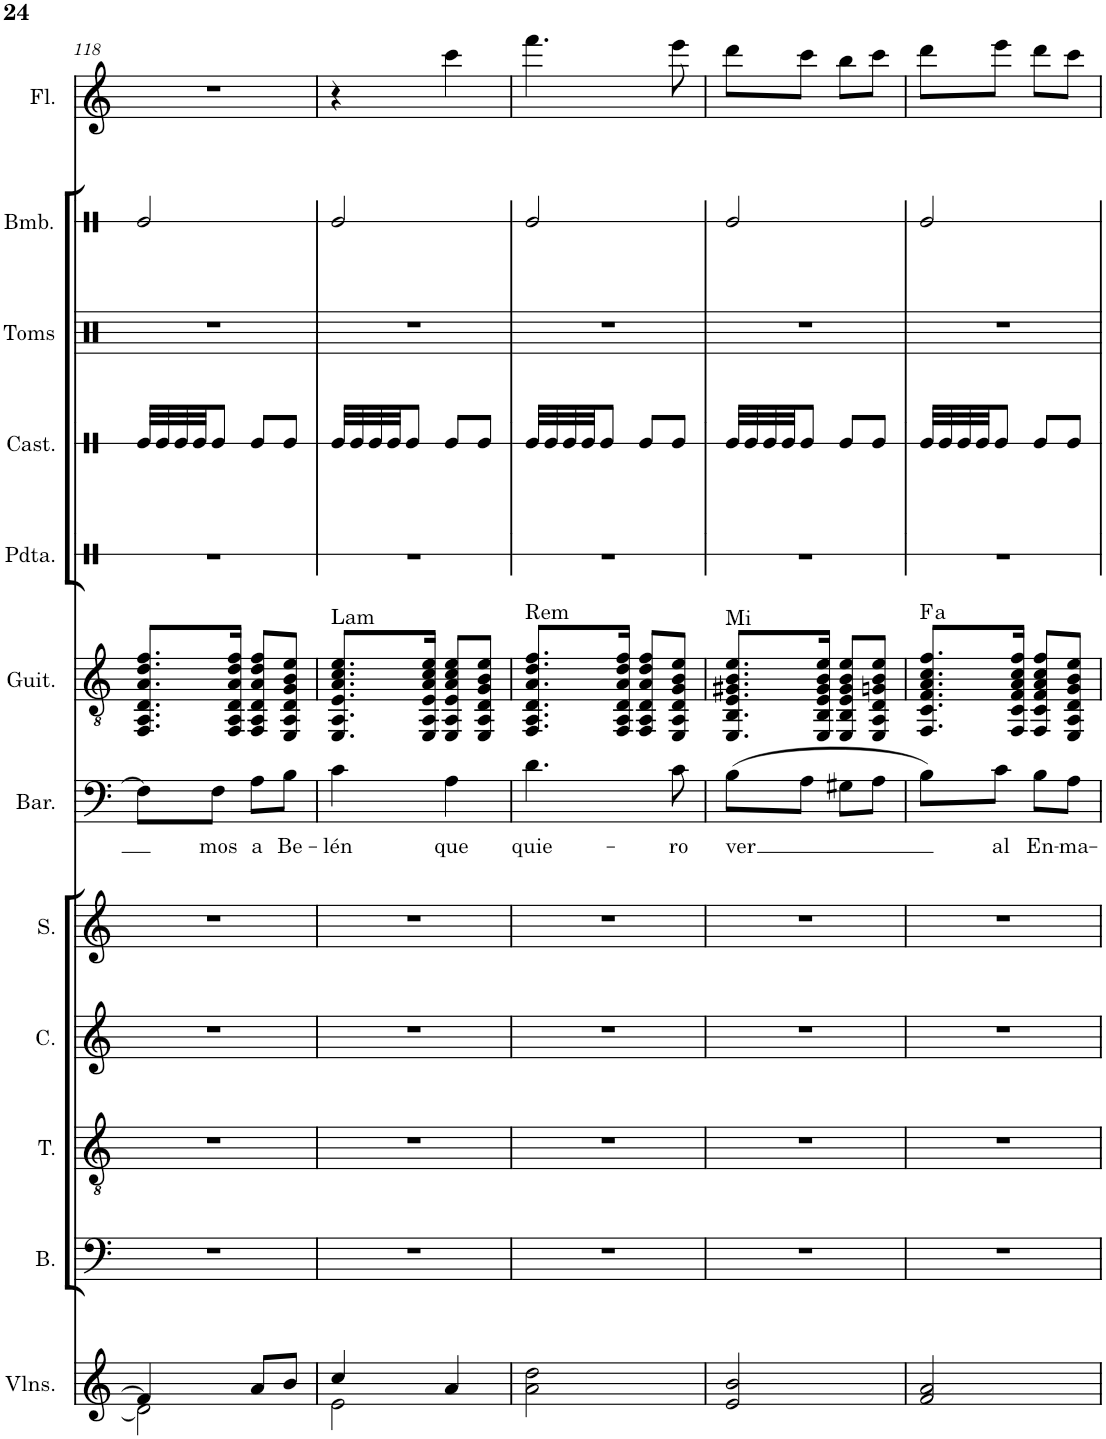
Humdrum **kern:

**kern	**kern	**kern	**kern	**kern	**kern	**text	**kern	**harte	**kern	**kern	**kern	**kern	**kern
*part12	*part11	*part10	*part9	*part8	*part7	*part7	*part6	*part6	*part5	*part4	*part3	*part2	*part1
*staff12	*staff11	*staff10	*staff9	*staff8	*staff7	*staff7	*staff6	*	*staff5	*staff4	*staff3	*staff2	*staff1
*I"Violines	*I"Bajo	*I"Tenor	*I"Contralto	*I"Soprano	*I"Barítono	*	*I"Guitarra	*	*I"Pandereta	*I"Castañuelas	*I"Toms	*I"Bombo	*I"Flauta
*I'Vlns.	*I'B.	*I'T.	*I'C.	*I'S.	*I'Bar.	*	*I'Guit.	*	*I'Pdta.	*I'Cast.	*I'Toms	*I'Bmb.	*I'Fl.
!!LO:PB:g=z
*clefG2	*clefF4	*clefGv2	*clefG2	*clefG2	*clefF4	*	*clefGv2	*	*clefX	*clefX	*clefX	*clefX	*clefG2
*k[]	*k[]	*k[]	*k[]	*k[]	*k[]	*	*k[]	*	*k[]	*k[]	*k[]	*k[]	*k[]
*M2/4	*M2/4	*M2/4	*M2/4	*M2/4	*M2/4	*	*M2/4	*	*M2/4	*M2/4	*M2/4	*M2/4	*M2/4
=118	=118	=118	=118	=118	=118	=118	=118	=118	=118	=118	=118	=118	=118
*^	*	*	*	*	*	*	*	*	*	*	*	*	*
4f/]	2d\]	2r	2r	2r	2r	8F\L]	.	8.FF/ 8.AA/ 8.D/ 8.A/ 8.d/ 8.f/L	.	2r	32Re/LLL	2r	2Re/	2r
.	.	.	.	.	.	.	.	.	.	.	32Re/	.	.	.
.	.	.	.	.	.	.	.	.	.	.	32Re/	.	.	.
.	.	.	.	.	.	.	.	.	.	.	32Re/JJ	.	.	.
!	!	!	!	!	!	!	!LO:LY:b	!	!	!	!	!	!	!
.	.	.	.	.	.	8F\J	mos	.	.	.	8Re/J	.	.	.
.	.	.	.	.	.	.	.	16FF/ 16AA/ 16D/ 16A/ 16d/ 16f/Jk	.	.	.	.	.	.
!	!	!	!	!	!	!	!LO:LY:b	!	!	!	!	!	!	!
8a/L	.	.	.	.	.	8A\L	a	8FF/ 8AA/ 8D/ 8A/ 8d/ 8f/L	.	.	8Re/L	.	.	.
!	!	!	!	!	!	!	!LO:LY:b	!	!	!	!	!	!	!
8b/J	.	.	.	.	.	8B\J	Be-	8EE/ 8AA/ 8D/ 8G/ 8B/ 8e/J	.	.	8Re/J	.	.	.
=119	=119	=119	=119	=119	=119	=119	=119	=119	=119	=119	=119	=119	=119	=119
!	!	!	!	!	!	!	!LO:LY:b	!	!LO:H:kt=Lam	!	!	!	!	!
4cc/	2e\	2r	2r	2r	2r	4c\	-lén	8.EE/ 8.AA/ 8.E/ 8.A/ 8.c/ 8.e/L	N	2r	32Re/LLL	2r	2Re/	4r
.	.	.	.	.	.	.	.	.	.	.	32Re/	.	.	.
.	.	.	.	.	.	.	.	.	.	.	32Re/	.	.	.
.	.	.	.	.	.	.	.	.	.	.	32Re/JJ	.	.	.
.	.	.	.	.	.	.	.	.	.	.	8Re/J	.	.	.
.	.	.	.	.	.	.	.	16EE/ 16AA/ 16E/ 16A/ 16c/ 16e/Jk	.	.	.	.	.	.
!	!	!	!	!	!	!	!LO:LY:b	!	!	!	!	!	!	!
4a/	.	.	.	.	.	4A\	que	8EE/ 8AA/ 8E/ 8A/ 8c/ 8e/L	.	.	8Re/L	.	.	4ccc\
.	.	.	.	.	.	.	.	8EE/ 8AA/ 8D/ 8G/ 8B/ 8e/J	.	.	8Re/J	.	.	.
*v	*v	*	*	*	*	*	*	*	*	*	*	*	*	*
=120	=120	=120	=120	=120	=120	=120	=120	=120	=120	=120	=120	=120	=120
!	!	!	!	!	!	!LO:LY:b	!	!LO:H:kt=Rem	!	!	!	!	!
2a\ 2dd\	2r	2r	2r	2r	4.d\	quie-	8.FF/ 8.AA/ 8.D/ 8.A/ 8.d/ 8.f/L	N	2r	32Re/LLL	2r	2Re/	4.fff\
.	.	.	.	.	.	.	.	.	.	32Re/	.	.	.
.	.	.	.	.	.	.	.	.	.	32Re/	.	.	.
.	.	.	.	.	.	.	.	.	.	32Re/JJ	.	.	.
.	.	.	.	.	.	.	.	.	.	8Re/J	.	.	.
.	.	.	.	.	.	.	16FF/ 16AA/ 16D/ 16A/ 16d/ 16f/Jk	.	.	.	.	.	.
.	.	.	.	.	.	.	8FF/ 8AA/ 8D/ 8A/ 8d/ 8f/L	.	.	8Re/L	.	.	.
!	!	!	!	!	!	!LO:LY:b	!	!	!	!	!	!	!
.	.	.	.	.	8c\	-ro	8EE/ 8AA/ 8D/ 8G/ 8B/ 8e/J	.	.	8Re/J	.	.	8eee\
=121	=121	=121	=121	=121	=121	=121	=121	=121	=121	=121	=121	=121	=121
!	!	!	!	!	!	!LO:LY:b	!	!LO:H:kt=Mi	!	!	!	!	!
2e/ 2b/	2r	2r	2r	2r	(8B\L	ver	8.EE/ 8.BB/ 8.E/ 8.G#X/ 8.B/ 8.e/L	N	2r	32Re/LLL	2r	2Re/	8ddd\L
.	.	.	.	.	.	.	.	.	.	32Re/	.	.	.
.	.	.	.	.	.	.	.	.	.	32Re/	.	.	.
.	.	.	.	.	.	.	.	.	.	32Re/JJ	.	.	.
.	.	.	.	.	8A\J	.	.	.	.	8Re/J	.	.	8ccc\J
.	.	.	.	.	.	.	16EE/ 16BB/ 16E/ 16G#/ 16B/ 16e/Jk	.	.	.	.	.	.
.	.	.	.	.	8G#X\L	.	8EE/ 8BB/ 8E/ 8G#/ 8B/ 8e/L	.	.	8Re/L	.	.	8bb\L
.	.	.	.	.	8A\J	.	8EE/ 8AA/ 8D/ 8Gn/ 8B/ 8e/J	.	.	8Re/J	.	.	8ccc\J
=122	=122	=122	=122	=122	=122	=122	=122	=122	=122	=122	=122	=122	=122
!	!	!	!	!	!	!	!	!LO:H:kt=a	!	!	!	!	!
2f/ 2a/	2r	2r	2r	2r	8B\L)	.	8.FF/ 8.C/ 8.F/ 8.A/ 8.c/ 8.f/L	.	2r	32Re/LLL	2r	2Re/	8ddd\L
.	.	.	.	.	.	.	.	.	.	32Re/	.	.	.
.	.	.	.	.	.	.	.	.	.	32Re/	.	.	.
.	.	.	.	.	.	.	.	.	.	32Re/JJ	.	.	.
!	!	!	!	!	!	!LO:LY:b	!	!	!	!	!	!	!
.	.	.	.	.	8c\J	al	.	.	.	8Re/J	.	.	8eee\J
.	.	.	.	.	.	.	16FF/ 16C/ 16F/ 16A/ 16c/ 16f/Jk	.	.	.	.	.	.
!	!	!	!	!	!	!LO:LY:b	!	!	!	!	!	!	!
.	.	.	.	.	8B\L	En-	8FF/ 8C/ 8F/ 8A/ 8c/ 8f/L	.	.	8Re/L	.	.	8ddd\L
!	!	!	!	!	!	!LO:LY:b	!	!	!	!	!	!	!
.	.	.	.	.	8A\J	-ma-	8EE/ 8AA/ 8D/ 8G/ 8B/ 8e/J	.	.	8Re/J	.	.	8ccc\J
=	=	=	=	=	=	=	=	=	=	=	=	=	=
*-	*-	*-	*-	*-	*-	*-	*-	*-	*-	*-	*-	*-	*-
